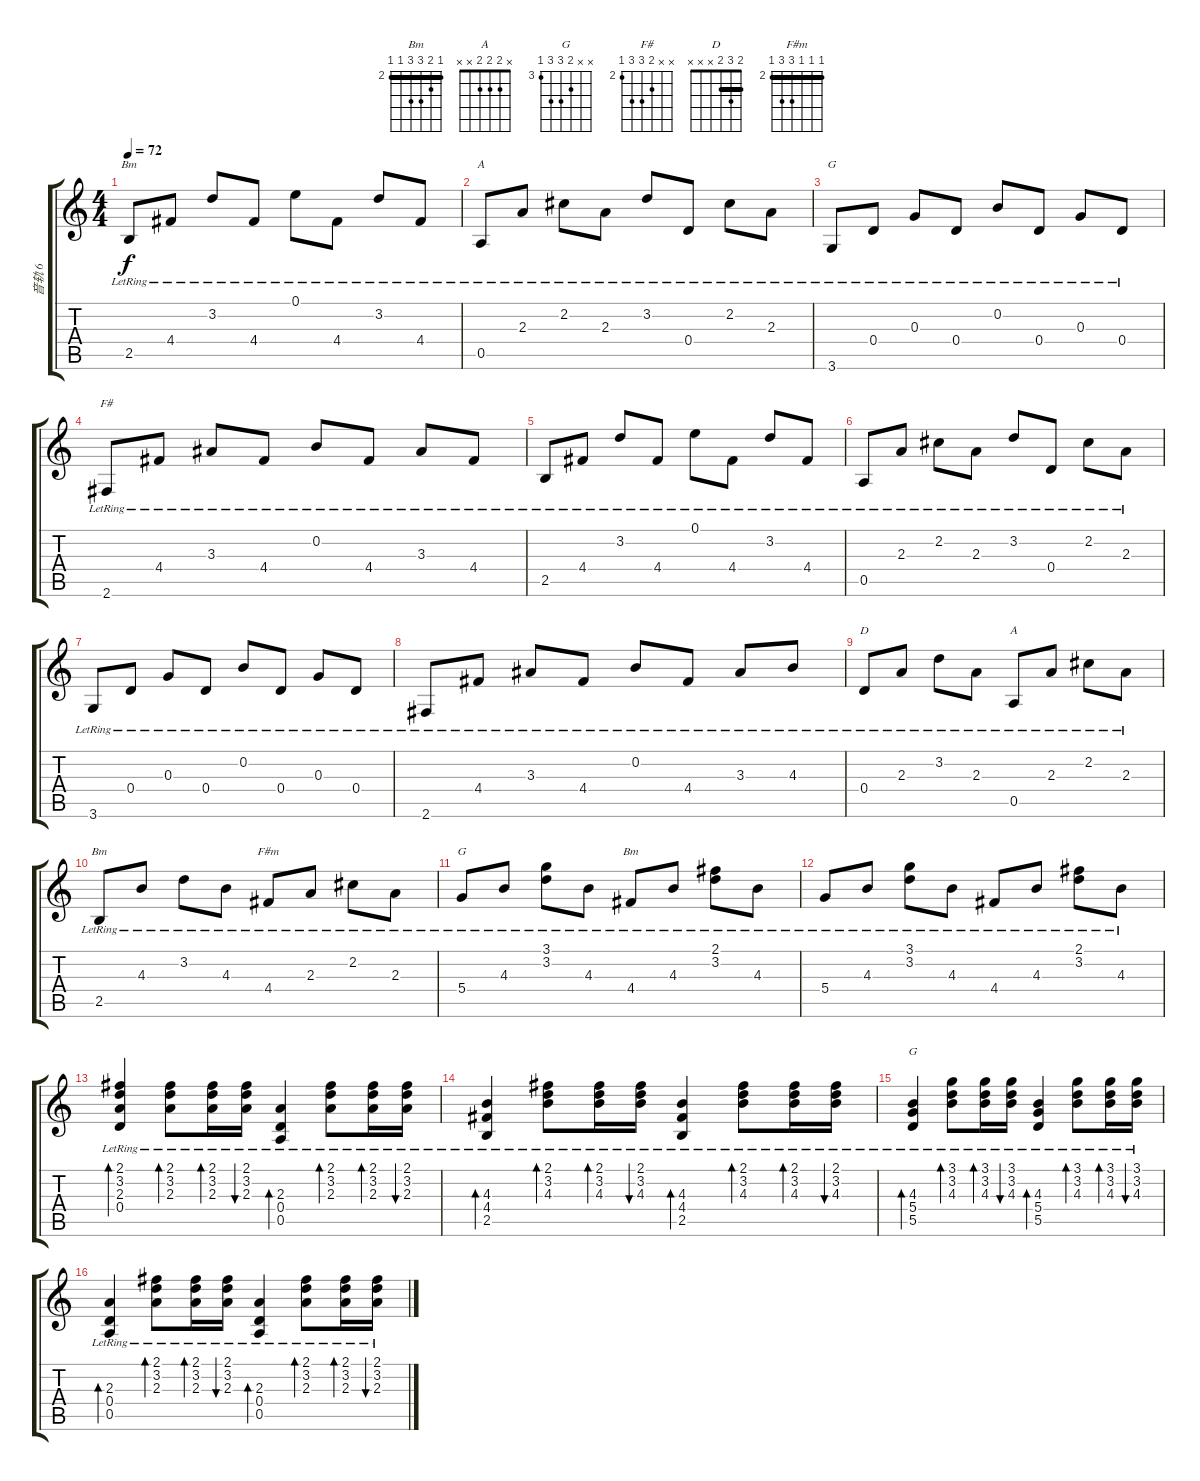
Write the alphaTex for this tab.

\track ("音轨 6" "音轨 6") {instrument electricbassfinger}
\staff {score tabs}
\tuning (E4 B3 G3 D3 A2 E2) {hide}
\chord ("Bm" x 3 4 4 2 x) {firstfret 2}
\chord ("A" x 2 2 x 0 x) {barre 2}
\chord ("G" 3 0 x x 2 3)
\chord ("F#" x x 3 4 4 2) {firstfret 2 barre 2}
\chord ("D" 2 3 2 x x x) {barre 2}
\chord ("A" x 2 2 2 x x)
\chord ("Bm" x 3 4 4 x 2) {firstfret 2 barre 2}
\chord ("F#m" 2 2 2 4 4 2) {firstfret 2 barre 2}
\chord ("G" x 3 4 5 5 3) {firstfret 3 barre 3}
\chord ("Bm" 2 3 4 4 2 2) {firstfret 2 barre 2}
\chord ("G" x x 4 5 5 3) {firstfret 3 barre 3}
\ts (4 4)
\tempo 72
\clef g2
\ks c
2.5{lr}.8{ch "Bm" dy f} 4.4{lr}.8 3.2{lr}.8 4.4{lr}.8 0.1{lr}.8 4.4{lr}.8 3.2{lr}.8 4.4{lr}.8 |
0.5{lr}.8{ch "A"} 2.3{lr}.8 2.2{lr}.8 2.3{lr}.8 3.2{lr}.8 0.4{lr}.8 2.2{lr}.8 2.3{lr}.8 |
3.6{lr}.8{ch "G"} 0.4{lr}.8 0.3{lr}.8 0.4{lr}.8 0.2{lr}.8 0.4{lr}.8 0.3{lr}.8 0.4{lr}.8 |
2.6{lr}.8{ch "F#"} 4.4{lr}.8 3.3{lr}.8 4.4{lr}.8 0.2{lr}.8 4.4{lr}.8 3.3{lr}.8 4.4{lr}.8 |
2.5{lr}.8 4.4{lr}.8 3.2{lr}.8 4.4{lr}.8 0.1{lr}.8 4.4{lr}.8 3.2{lr}.8 4.4{lr}.8 |
0.5{lr}.8 2.3{lr}.8 2.2{lr}.8 2.3{lr}.8 3.2{lr}.8 0.4{lr}.8 2.2{lr}.8 2.3{lr}.8 |
3.6{lr}.8 0.4{lr}.8 0.3{lr}.8 0.4{lr}.8 0.2{lr}.8 0.4{lr}.8 0.3{lr}.8 0.4{lr}.8 |
2.6{lr}.8 4.4{lr}.8 3.3{lr}.8 4.4{lr}.8 0.2{lr}.8 4.4{lr}.8 3.3{lr}.8 4.3{lr}.8 |
0.4{lr}.8{ch "D"} 2.3{lr}.8 3.2{lr}.8 2.3{lr}.8 0.5{lr}.8{ch "A"} 2.3{lr}.8 2.2{lr}.8 2.3{lr}.8 |
2.5{lr}.8{ch "Bm"} 4.3{lr}.8 3.2{lr}.8 4.3{lr}.8 4.4{lr}.8{ch "F#m"} 2.3{lr}.8 2.2{lr}.8 2.3{lr}.8 |
5.4{lr}.8{ch "G"} 4.3{lr}.8 (3.1{lr} 3.2{lr}).8 4.3{lr}.8 4.4{lr}.8{ch "Bm"} 4.3{lr}.8 (2.1{lr} 3.2{lr}).8 4.3{lr}.8 |
5.4{lr}.8 4.3{lr}.8 (3.1{lr} 3.2{lr}).8 4.3{lr}.8 4.4{lr}.8 4.3{lr}.8 (2.1{lr} 3.2{lr}).8 4.3{lr}.8 |
(2.1{lr} 3.2{lr} 2.3{lr} 0.4{lr}).4{bd 120} (2.1{lr} 3.2{lr} 2.3{lr}).8{bd 120} (2.1{lr} 3.2{lr} 2.3{lr}).16{bd 120} (2.1{lr} 3.2{lr} 2.3{lr}).16{bu 120} (2.3{lr} 0.4{lr} 0.5{lr}).4{bd 120} (2.1{lr} 3.2{lr} 2.3{lr}).8{bd 120} (2.1{lr} 3.2{lr} 2.3{lr}).16{bd 120} (2.1{lr} 3.2{lr} 2.3{lr}).16{bu 120} |
(4.3{lr} 4.4{lr} 2.5{lr}).4{bd 60} (2.1{lr} 3.2{lr} 4.3{lr}).8{bd 60} (2.1{lr} 3.2{lr} 4.3{lr}).16{bd 60} (2.1{lr} 3.2{lr} 4.3{lr}).16{bu 60} (4.3{lr} 4.4{lr} 2.5{lr}).4{bd 60} (2.1{lr} 3.2{lr} 4.3{lr}).8{bd 60} (2.1{lr} 3.2{lr} 4.3{lr}).16{bd 60} (2.1{lr} 3.2{lr} 4.3{lr}).16{bu 60} |
(4.3{lr} 5.4{lr} 5.5{lr}).4{bd 60 ch "G"} (3.1{lr} 3.2{lr} 4.3{lr}).8{bd 60} (3.1{lr} 3.2{lr} 4.3{lr}).16{bd 60} (3.1{lr} 3.2{lr} 4.3{lr}).16{bu 60} (4.3{lr} 5.4{lr} 5.5{lr}).4{bd 60} (3.1{lr} 3.2{lr} 4.3{lr}).8{bd 60} (3.1{lr} 3.2{lr} 4.3{lr}).16{bd 60} (3.1{lr} 3.2{lr} 4.3{lr}).16{bu 60} |
(2.3{lr} 0.4{lr} 0.5{lr}).4{bd 60} (2.1{lr} 3.2{lr} 2.3{lr}).8{bd 120} (2.1{lr} 3.2{lr} 2.3{lr}).16{bd 120} (2.1{lr} 3.2{lr} 2.3{lr}).16{bu 120} (2.3{lr} 0.4{lr} 0.5{lr}).4{bd 120} (2.1{lr} 3.2{lr} 2.3{lr}).8{bd 120} (2.1{lr} 3.2{lr} 2.3{lr}).16{bd 120} (2.1{lr} 3.2{lr} 2.3{lr}).16{bu 120}
